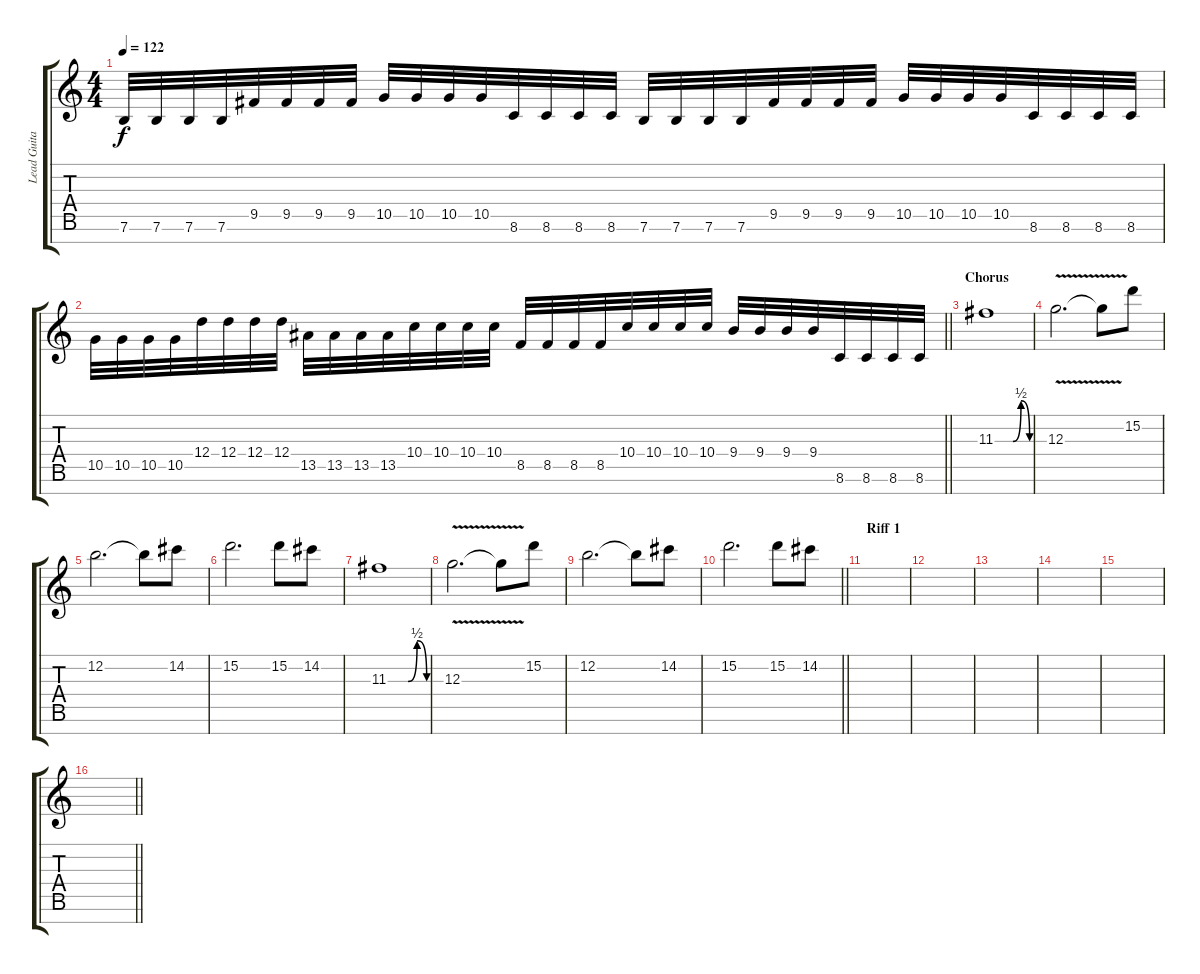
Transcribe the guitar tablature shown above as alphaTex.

\track ("Lead Guitar 1" "Lead Guita") {instrument distortionguitar}
\staff {score tabs}
\tuning (E4 B3 G3 D3 A2 E2 B1) {hide}
\ts (4 4)
\tempo 122
\clef g2
\ks c
7.6.32{dy f} 7.6.32 7.6.32 7.6.32 9.5.32 9.5.32 9.5.32 9.5.32 10.5.32 10.5.32 10.5.32 10.5.32 8.6.32 8.6.32 8.6.32 8.6.32 7.6.32 7.6.32 7.6.32 7.6.32 9.5.32 9.5.32 9.5.32 9.5.32 10.5.32 10.5.32 10.5.32 10.5.32 8.6.32 8.6.32 8.6.32 8.6.32 |
\barLineRight lightlight
10.5.32 10.5.32 10.5.32 10.5.32 12.4.32 12.4.32 12.4.32 12.4.32 13.5.32 13.5.32 13.5.32 13.5.32 10.4.32 10.4.32 10.4.32 10.4.32 8.5.32 8.5.32 8.5.32 8.5.32 10.4.32 10.4.32 10.4.32 10.4.32 9.4.32 9.4.32 9.4.32 9.4.32 8.6.32 8.6.32 8.6.32 8.6.32 |
\section ("" "Chorus")
11.3{be (custom 0 0 31 0 45 2 60 0)}.1 |
12.3{v}.2{d} 12.3{t}.8 15.2.8 |
12.2.2{d} 12.2{t}.8 14.2.8 |
15.2.2{d} 15.2.8 14.2.8 |
11.3{be (custom 0 0 31 0 45 2 60 0)}.1 |
12.3{v}.2{d} 12.3{t}.8 15.2.8 |
12.2.2{d} 12.2{t}.8 14.2.8 |
\barLineRight lightlight
15.2.2{d} 15.2.8 14.2.8 |
\section ("" "Riff 1")
|
|
|
|
|
\barLineRight lightlight
